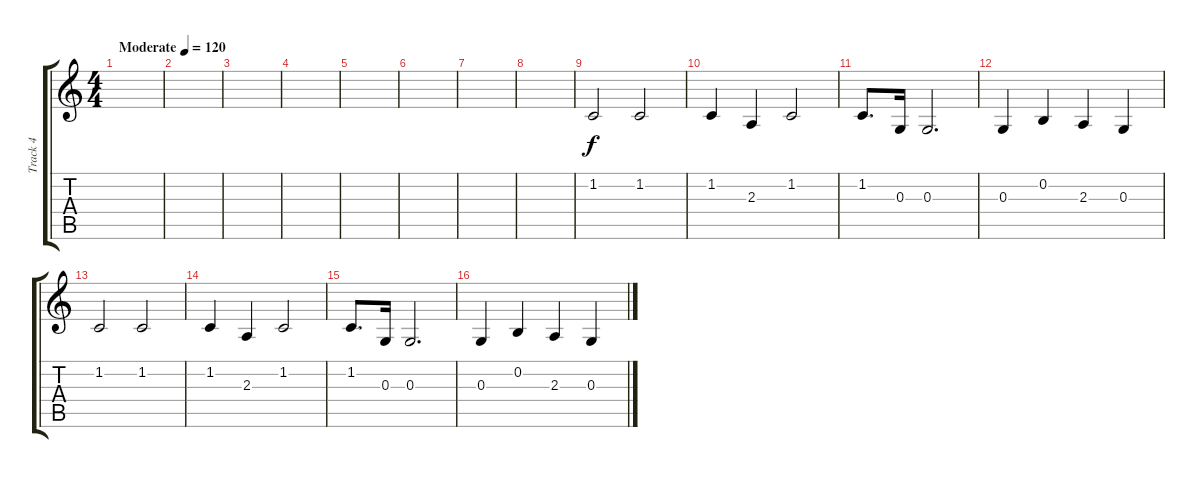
\track ("Track 4" "Track 4") {instrument cello}
\staff {score tabs}
\tuning (E4 B3 G3 D3 A2 E2) {hide}
\ts (4 4)
\tempo (120 "Moderate")
\clef g2
\ks c
|
|
|
|
|
|
|
|
1.2.2 1.2.2 |
1.2.4 2.3.4 1.2.2 |
1.2.8{d} 0.3.16 0.3.2{d} |
0.3.4 0.2.4 2.3.4 0.3.4 |
1.2.2 1.2.2 |
1.2.4 2.3.4 1.2.2 |
1.2.8{d} 0.3.16 0.3.2{d} |
0.3.4 0.2.4 2.3.4 0.3.4
